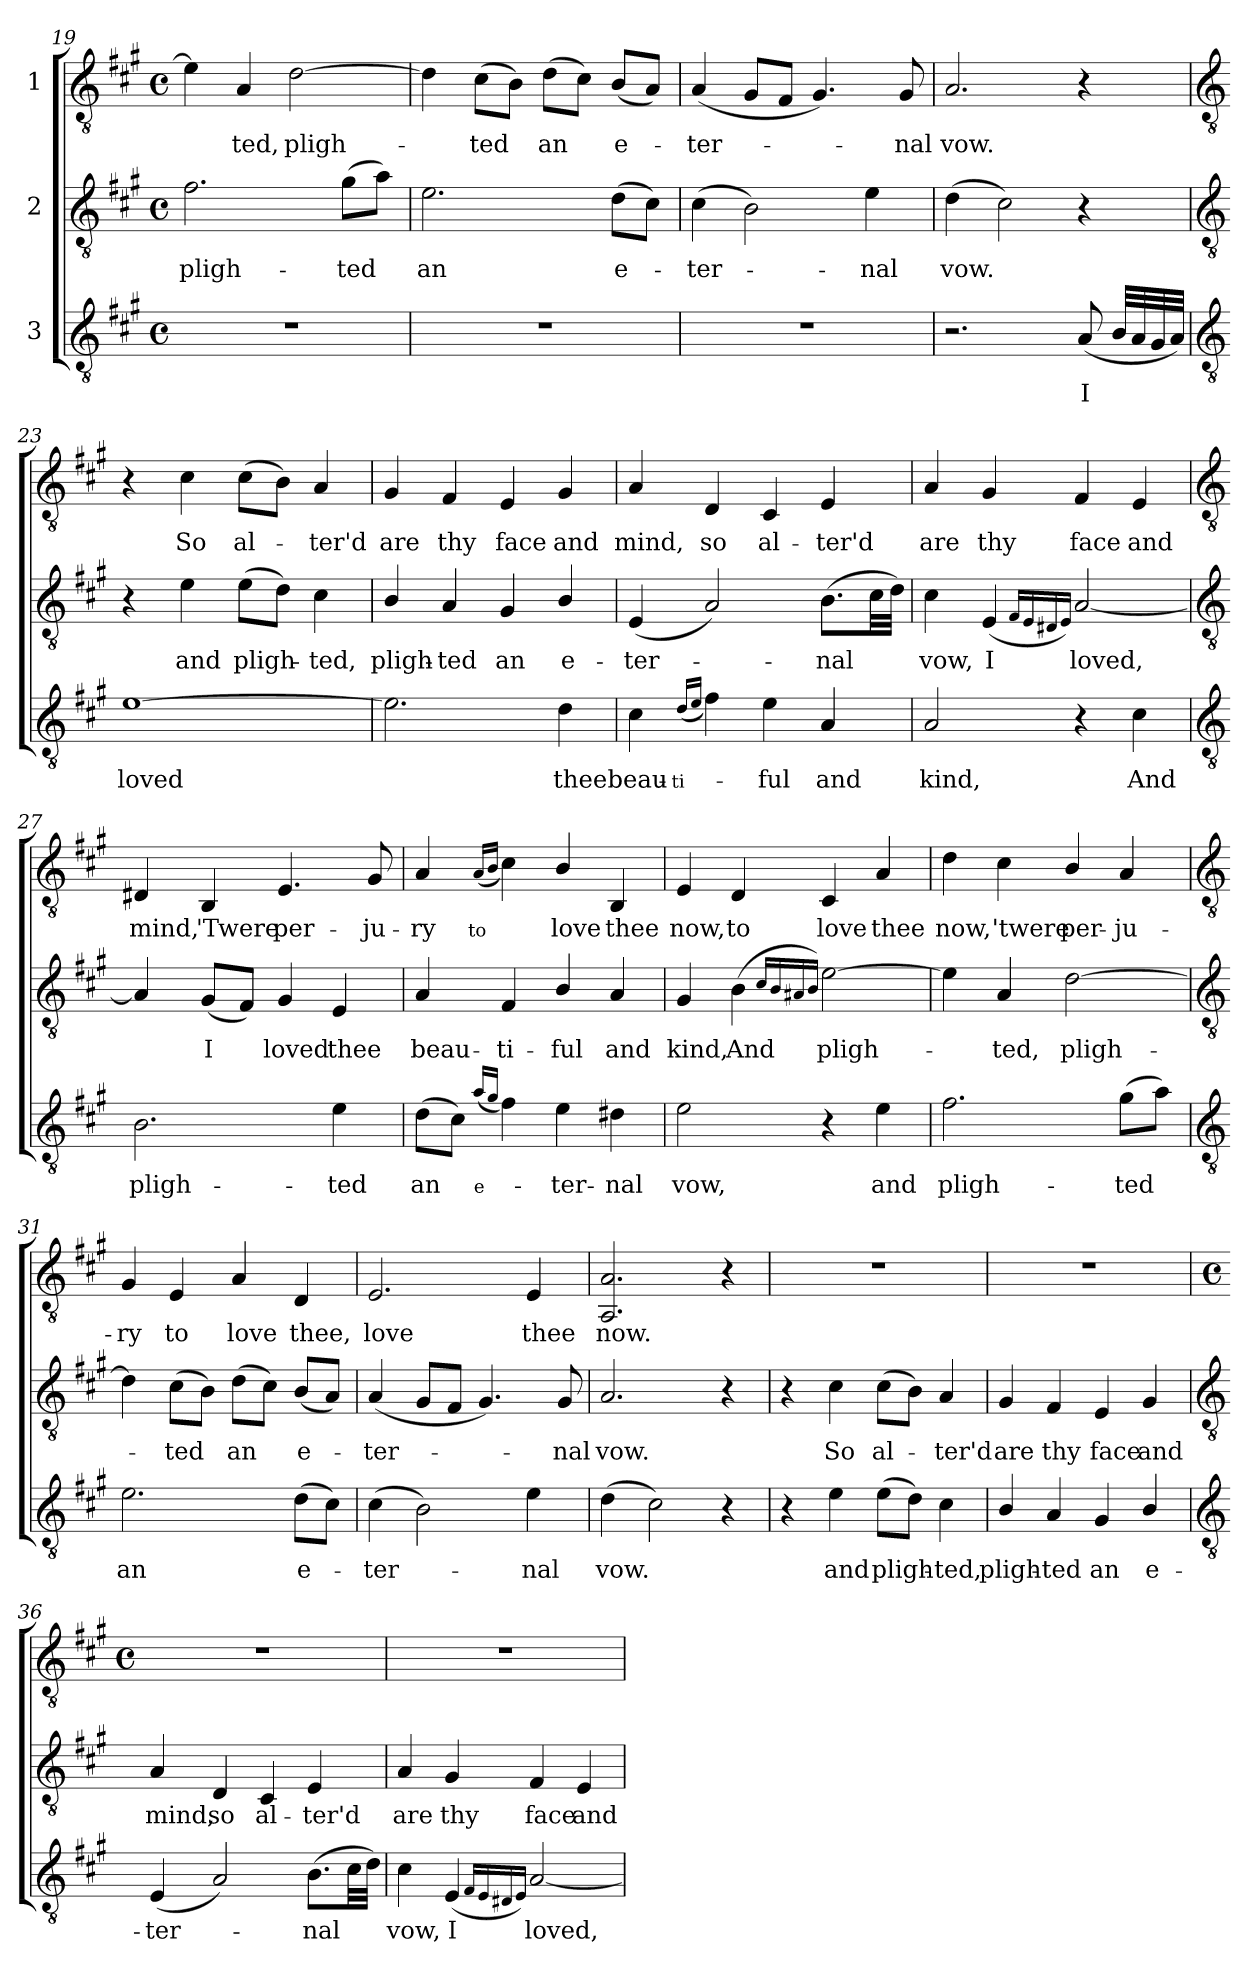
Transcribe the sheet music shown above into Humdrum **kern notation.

**kern	**text	**kern	**text	**kern	**text
*part3	*part3	*part2	*part2	*part1	*part1
*staff3	*staff3	*staff2	*staff2	*staff1	*staff1
*I"3	*	*I"2	*	*I"1	*
*clefGv2	*	*clefGv2	*	*clefGv2	*
*k[f#c#g#]	*	*k[f#c#g#]	*	*k[f#c#g#]	*
*A:	*	*A:	*	*A:	*
*M4/4	*	*M4/4	*	*M4/4	*
*met(c)	*	*met(c)	*	*met(c)	*
=19	=19	=19	=19	=19	=19
!	!	!	!LO:LY:b	!	!
1r	.	2.f#	pligh-	4e]	.
!	!	!	!	!	!LO:LY:b
.	.	.	.	4A	ted,
!	!	!	!	!	!LO:LY:b
.	.	.	.	[2d	pligh-
!	!	!	!LO:LY:b	!	!
.	.	(>8g#L	-ted	.	.
.	.	8aJ)	.	.	.
=20	=20	=20	=20	=20	=20
!	!	!	!LO:LY:b	!	!
1r	.	2.e	an	4d]	.
!	!	!	!	!	!LO:LY:b
.	.	.	.	(>8c#L	ted
.	.	.	.	8BJ)	.
!	!	!	!	!	!LO:LY:b
.	.	.	.	(>8dL	an
.	.	.	.	8c#J)	.
!	!	!	!LO:LY:b	!	!LO:LY:b
.	.	(>8dL	e-	(<8BL	e-
.	.	8c#J)	.	8AJ)	.
=21	=21	=21	=21	=21	=21
!	!	!	!LO:LY:b	!	!LO:LY:b
1r	.	(>4c#	ter-	(<4A	ter-
.	.	2B)	.	8G#L	.
.	.	.	.	8F#J	.
.	.	.	.	4.G#)	.
!	!	!	!LO:LY:b	!	!
.	.	4e	nal	.	.
!	!	!	!	!	!LO:LY:b
.	.	.	.	8G#	nal
=22	=22	=22	=22	=22	=22
!	!	!	!LO:LY:b	!	!LO:LY:b
2.r	.	(>4d	vow.	2.A	vow.
.	.	2c#)	.	.	.
!	!LO:LY:b	!	!	!	!
(<8A	I	4r	.	4r	.
32BLLL	.	.	.	.	.
32A	.	.	.	.	.
32G#	.	.	.	.	.
32AJJJ)	.	.	.	.	.
!!LO:LB:g=z
=23	=23	=23	=23	=23	=23
*clefGv2	*	*clefGv2	*	*clefGv2	*
!	!LO:LY:b	!	!	!	!
[1e	loved	4r	.	4r	.
!	!	!	!LO:LY:b	!	!LO:LY:b
.	.	4e	and	4c#	So
!	!	!	!LO:LY:b	!	!LO:LY:b
.	.	(>8eL	pligh-	(>8c#L	al-
.	.	8dJ)	.	8BJ)	.
!	!	!	!LO:LY:b	!	!LO:LY:b
.	.	4c#	ted,	4A	ter'd
=24	=24	=24	=24	=24	=24
!	!	!	!LO:LY:b	!	!LO:LY:b
2.e]	.	4B/	pligh-	4G#	are
!	!	!	!LO:LY:b	!	!LO:LY:b
.	.	4A	-ted	4F#	thy
!	!	!	!LO:LY:b	!	!LO:LY:b
.	.	4G#	an	4E	face
!	!LO:LY:b	!	!LO:LY:b	!	!LO:LY:b
4d	thee	4B/	e-	4G#	and
=25	=25	=25	=25	=25	=25
!	!LO:LY:b	!	!LO:LY:b	!	!LO:LY:b
4c#	beau-	(<4E	-ter-	4A	mind,
!	!LO:LY:b	!	!	!	!
(>16qqdLL	-ti-	.	.	.	.
16qqeJJ	.	.	.	.	.
!	!	!	!	!	!LO:LY:b
4f#)	.	2A)	.	4D	so
!	!LO:LY:b	!	!	!	!LO:LY:b
4e	ful	.	.	4C#	al-
!	!LO:LY:b	!	!LO:LY:b	!	!LO:LY:b
4A	and	(>8.BL	nal	4E	-ter'd
.	.	32c#LL	.	.	.
.	.	32dJJJ)	.	.	.
=26	=26	=26	=26	=26	=26
!	!LO:LY:b	!	!LO:LY:b	!	!LO:LY:b
2A	kind,	4c#	vow,	4A	are
!	!	!	!LO:LY:b	!	!LO:LY:b
.	.	(<4E	I	4G#	thy
.	.	16qqF#LL	.	.	.
.	.	16qqE	.	.	.
.	.	16qqD#X	.	.	.
.	.	16qqEJJ)	.	.	.
!	!	!	!LO:LY:b	!	!LO:LY:b
4r	.	[2A	loved,	4F#	face
!	!LO:LY:b	!	!	!	!LO:LY:b
4c#	And	.	.	4E	and
!!LO:LB:g=z
=27	=27	=27	=27	=27	=27
*clefGv2	*	*clefGv2	*	*clefGv2	*
!	!LO:LY:b	!	!	!	!LO:LY:b
2.B	pligh-	4A]	.	4D#X	mind,
!	!	!	!LO:LY:b	!	!LO:LY:b
.	.	(<8G#L	I	4BB	'Twere
.	.	8F#J)	.	.	.
!	!	!	!LO:LY:b	!	!LO:LY:b
.	.	4G#	loved	4.E	per-
!	!LO:LY:b	!	!LO:LY:b	!	!
4e	-ted	4E	thee	.	.
!	!	!	!	!	!LO:LY:b
.	.	.	.	8G#	-ju-
=28	=28	=28	=28	=28	=28
!	!LO:LY:b	!	!LO:LY:b	!	!LO:LY:b
(>8dL	an	4A	beau-	4A	-ry
8c#J)	.	.	.	.	.
!	!LO:LY:b	!	!	!	!LO:LY:b
(>16qqaLL	e-	.	.	(<16qqALL	to
16qqg#JJ	.	.	.	16qqBJJ	.
!	!	!	!LO:LY:b	!	!
4f#)	.	4F#	-ti-	4c#)	.
!	!LO:LY:b	!	!LO:LY:b	!	!LO:LY:b
4e	ter-	4B/	-ful	4B/	love
!	!LO:LY:b	!	!LO:LY:b	!	!LO:LY:b
4d#X	-nal	4A	and	4BB	thee
=29	=29	=29	=29	=29	=29
!	!LO:LY:b	!	!LO:LY:b	!	!LO:LY:b
2e	vow,	4G#	kind,	4E	now,
!	!	!	!LO:LY:b	!	!LO:LY:b
.	.	(>4B	And	4D	to
.	.	16qqc#LL	.	.	.
.	.	16qqB	.	.	.
.	.	16qqA#X	.	.	.
.	.	16qqBJJ)	.	.	.
!	!	!	!LO:LY:b	!	!LO:LY:b
4r	.	[2e	pligh-	4C#	love
!	!LO:LY:b	!	!	!	!LO:LY:b
4e	and	.	.	4A	thee
=30	=30	=30	=30	=30	=30
!	!LO:LY:b	!	!	!	!LO:LY:b
2.f#	pligh-	4e]	.	4d	now,
!	!	!	!LO:LY:b	!	!LO:LY:b
.	.	4A	ted,	4c#	'twere
!	!	!	!LO:LY:b	!	!LO:LY:b
.	.	[2d	pligh-	4B/	per-
!	!LO:LY:b	!	!	!	!LO:LY:b
(>8g#L	-ted	.	.	4A	-ju-
8aJ)	.	.	.	.	.
!!LO:LB:g=z
=31	=31	=31	=31	=31	=31
*clefGv2	*	*clefGv2	*	*clefGv2	*
!	!LO:LY:b	!	!	!	!LO:LY:b
2.e	an	4d]	.	4G#	-ry
!	!	!	!LO:LY:b	!	!LO:LY:b
.	.	(>8c#L	ted	4E	to
.	.	8BJ)	.	.	.
!	!	!	!LO:LY:b	!	!LO:LY:b
.	.	(>8dL	an	4A	love
.	.	8c#J)	.	.	.
!	!LO:LY:b	!	!LO:LY:b	!	!LO:LY:b
(>8dL	e-	(<8BL	e-	4D	thee,
8c#J)	.	8AJ)	.	.	.
=32	=32	=32	=32	=32	=32
!	!LO:LY:b	!	!LO:LY:b	!	!LO:LY:b
(>4c#	ter-	(<4A	ter-	2.E	love
2B)	.	8G#L	.	.	.
.	.	8F#J	.	.	.
.	.	4.G#)	.	.	.
!	!LO:LY:b	!	!	!	!LO:LY:b
4e	nal	.	.	4E	thee
!	!	!	!LO:LY:b	!	!
.	.	8G#	nal	.	.
=33	=33	=33	=33	=33	=33
!	!LO:LY:b	!	!LO:LY:b	!	!LO:LY:b
(>4d	vow.	2.A	vow.	2.AA 2.A	now.
2c#)	.	.	.	.	.
4r	.	4r	.	4r	.
=34	=34	=34	=34	=34	=34
4r	.	4r	.	1r	.
!	!LO:LY:b	!	!LO:LY:b	!	!
4e	and	4c#	So	.	.
!	!LO:LY:b	!	!LO:LY:b	!	!
(>8eL	pligh-	(>8c#L	al-	.	.
8dJ)	.	8BJ)	.	.	.
!	!LO:LY:b	!	!LO:LY:b	!	!
4c#	ted,	4A	ter'd	.	.
=35	=35	=35	=35	=35	=35
!	!LO:LY:b	!	!LO:LY:b	!	!
4B/	pligh-	4G#	are	1r	.
!	!LO:LY:b	!	!LO:LY:b	!	!
4A	-ted	4F#	thy	.	.
!	!LO:LY:b	!	!LO:LY:b	!	!
4G#	an	4E	face	.	.
!	!LO:LY:b	!	!LO:LY:b	!	!
4B/	e-	4G#	and	.	.
!!LO:LB:g=z
=36	=36	=36	=36	=36	=36
*clefGv2	*	*clefGv2	*	*	*
*	*	*	*	*M4/4	*
*	*	*	*	*met(c)	*
!	!LO:LY:b	!	!LO:LY:b	!	!
(<4E	-ter-	4A	mind,	1r	.
!	!	!	!LO:LY:b	!	!
2A)	.	4D	so	.	.
!	!	!	!LO:LY:b	!	!
.	.	4C#	al-	.	.
!	!LO:LY:b	!	!LO:LY:b	!	!
(>8.BL	nal	4E	-ter'd	.	.
32c#LL	.	.	.	.	.
32dJJJ)	.	.	.	.	.
=37	=37	=37	=37	=37	=37
!	!LO:LY:b	!	!LO:LY:b	!	!
4c#	vow,	4A	are	1r	.
!	!LO:LY:b	!	!LO:LY:b	!	!
(<4E	I	4G#	thy	.	.
16qqF#LL	.	.	.	.	.
16qqE	.	.	.	.	.
16qqD#X	.	.	.	.	.
16qqEJJ)	.	.	.	.	.
!	!LO:LY:b	!	!LO:LY:b	!	!
[2A	loved,	4F#	face	.	.
!	!	!	!LO:LY:b	!	!
.	.	4E	and	.	.
=	=	=	=	=	=
*-	*-	*-	*-	*-	*-
